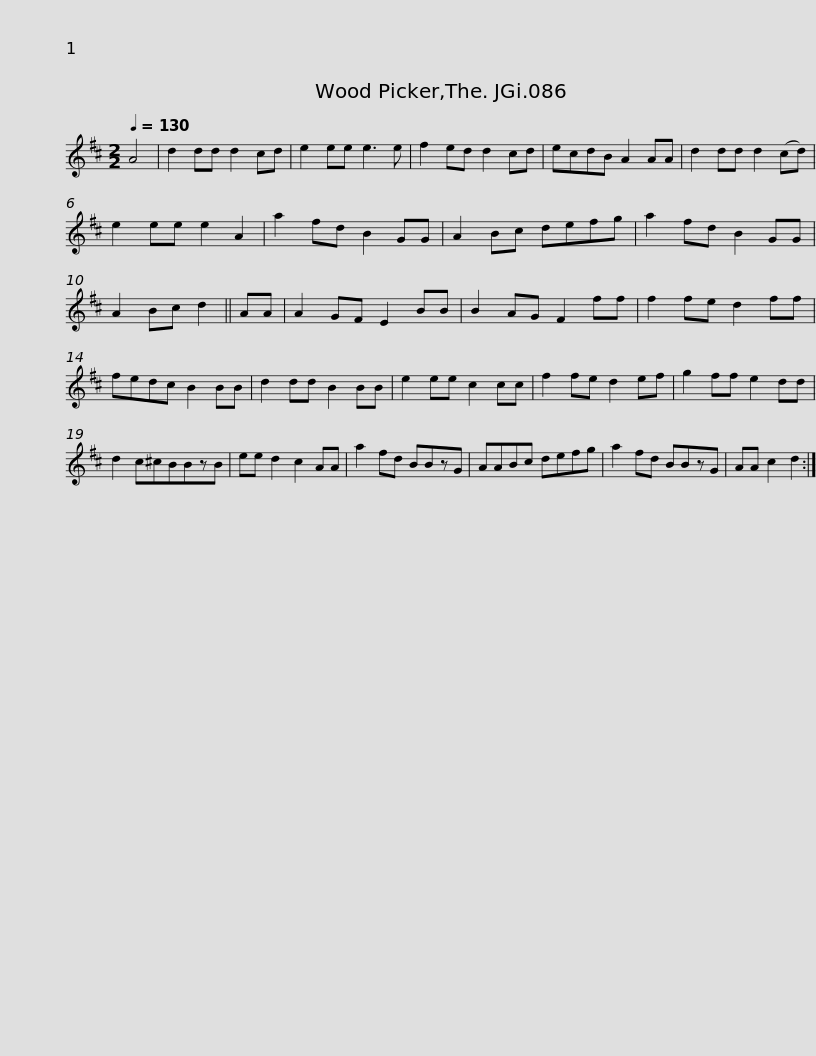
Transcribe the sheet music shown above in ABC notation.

X:1
L:1/8
Q:1/4=130
M:2/2
I:linebreak $
K:D
V:1 treble
V:1
 A4 | d2 dd d2 cd | e2 ee e3 e | f2 ed d2 cd | ecdB A2 AA | %5
 d2 dd d2 (cd) | e2 ee e2 A2 | a2 fd B2 GG |$ A2 Bc defg | a2 fd B2 GG | %10
 A2 Bc d2 || AA | A2 GF E2 BB | B2 AG F2 ff | f2 fe d2 ff | %15
 fedc B2 BB |$ d2 dd B2 BB | e2 ee c2 cc | f2 fe d2 ef | g2 ff e2 dd | %20
 d2 c^cBBzB | ee d2 c2 AA | a2 fd BBzG |$ AABc defg | a2 fd BBzG | %25
 AA c2 d2 :| %26
